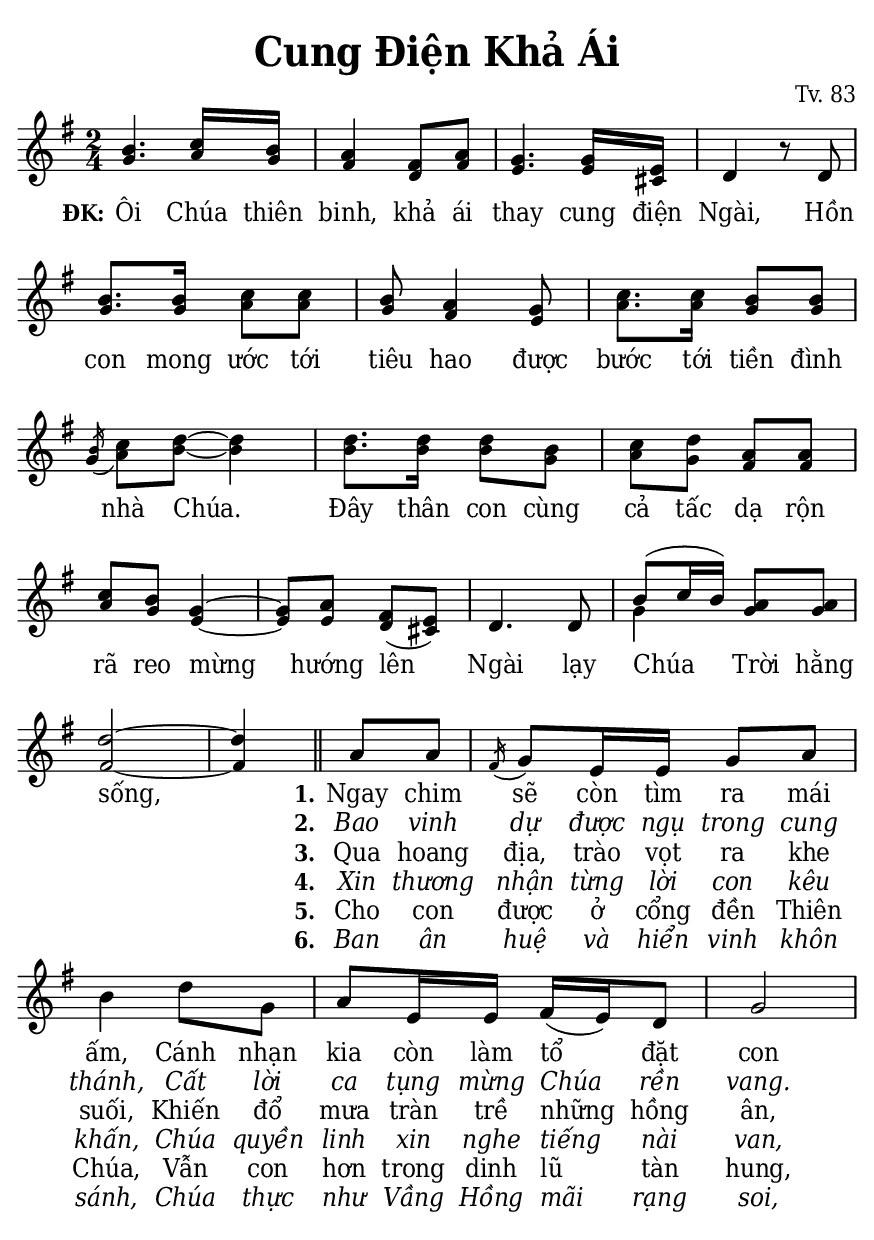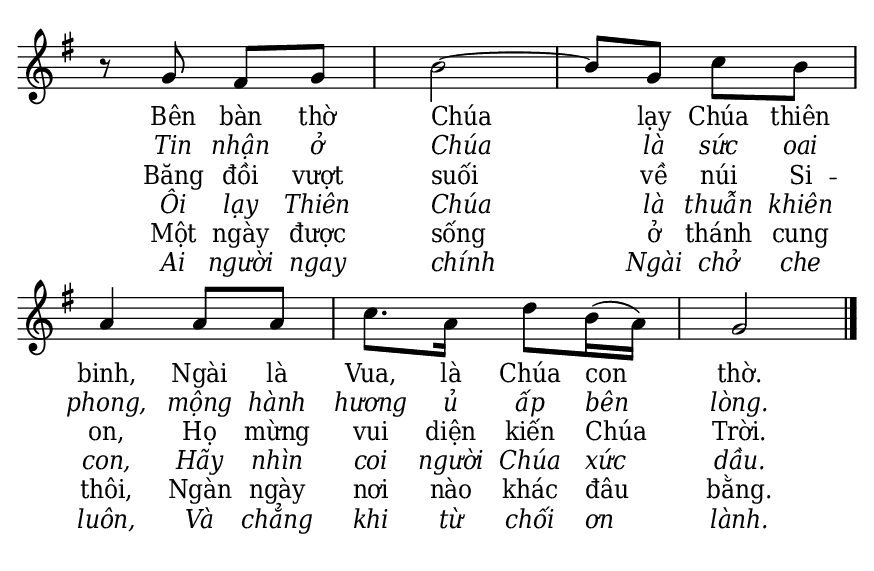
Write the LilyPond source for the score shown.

% Cài đặt chung\
\version "2.22.1"
\include "english.ly"

\header {
  title = \markup { \fontsize #1 "Cung Điện Khả Ái" }
  composer = "Tv. 83"
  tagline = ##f
}

% Nhạc phiên khúc
nhacPhienKhucSop = \relative c'' {
  b4. c16 b |
  a4 fs8 a |
  g4. g16 e |
  d4 r8 d |
  b'8. b16 c8 c |
  b a4 g8 |
  c8. c16 b8 b |
  \slashedGrace { b16 ( } c8) d ~ d4 |
  d8. d16 d8 b |
  c d a a |
  c b g4 ~ |
  g8 a fs (e) |
  d4. d8 |
  b' (c16 b) a8 a |
  d2 ~ |
  d4 \bar "||"
  
  a8 a |
  \slashedGrace { fs16 ( } g8) e16 e g8 a |
  b4 d8 g, |
  a e16 e fs (e) d8 |
  g2 |
  r8 g fs g |
  b2 ~ |
  b8 g c b |
  a4 a8 a |
  c8. a16 d8 b16 (a) |
  g2 \bar "|."
}

nhacPhienKhucAlto = \relative c'' {
  g4. a16 g |
  fs4 d8 fs |
  e4. e16 cs |
  d4 r8 d |
  g8. g16 a8 a |
  g fs4 e8 |
  a8. a16 g8 g |
  \slashedGrace { g16 ( } a8) b8 ~ b4 |
  b8. b16 b8 g |
  a g fs fs |
  a g e4 ~ |
  e8 e d (cs) |
  d4. d8 |
  g4 g8 g |
  fs2 ~ |
  fs4
}

% Lời phiên khúc
loiPhienKhucSop = \lyrics {
  \set stanza = "ĐK:"
  Ôi Chúa thiên binh, khả ái thay cung điện Ngài,
  Hồn con mong ước tới tiêu hao
  được bước tới tiền đình nhà Chúa.
  Đây thân con cùng cả tấc dạ
  rộn rã reo mừng hướng lên Ngài
  lạy Chúa Trời hằng sống,
  <<
    {
      \set stanza = "1."
      Ngay chim sẽ còn tìm ra mái ấm,
      Cánh nhạn kia còn làm tổ đặt con
      Bên bàn thờ Chúa lạy Chúa thiên binh,
      Ngài là Vua, là Chúa con thờ.
    }
    \new Lyrics {
	    \set associatedVoice = "beSop"
	    \set stanza = "2."
      \override Lyrics.LyricText.font-shape = #'italic
	    Bao vinh dự được ngụ trong cung thánh,
	    Cất lời ca tụng mừng Chúa rền vang.
	    Tin nhận ở Chúa là sức oai phong,
	    mộng hành hương ủ ấp bên lòng.
    }
    \new Lyrics {
	    \set associatedVoice = "beSop"
	    \set stanza = "3."
	    Qua hoang địa, trào vọt ra khe suối,
	    Khiến đổ mưa tràn trề những hồng ân,
	    Băng đồi vượt suối về núi Si -- on,
	    Họ mừng vui diện kiến Chúa Trời.
    }
    \new Lyrics {
	    \set associatedVoice = "beSop"
	    \set stanza = "4."
      \override Lyrics.LyricText.font-shape = #'italic
	    Xin thương nhận từng lời con kêu khấn,
	    Chúa quyền linh xin nghe tiếng nài van,
	    Ôi lạy Thiên Chúa là thuẫn khiên con,
	    Hãy nhìn coi người Chúa xức dầu.
    }
    \new Lyrics {
	    \set associatedVoice = "beSop"
	    \set stanza = "5."
	    Cho con được ở cổng đền Thiên Chúa,
	    Vẫn con hơn trong dinh lũ tàn hung,
	    Một ngày được sống ở thánh cung thôi,
	    Ngàn ngày nơi nào khác đâu bằng.
    }
    \new Lyrics {
	    \set associatedVoice = "beSop"
	    \set stanza = "6."
      \override Lyrics.LyricText.font-shape = #'italic
	    Ban ân huệ và hiển vinh khôn sánh,
	    Chúa thực như Vầng Hồng mãi rạng soi,
	    Ai người ngay chính Ngài chở che luôn,
	    Và chẳng khi từ chối ơn lành.
    }
  >>
}

% Dàn trang
\paper {
  #(set-paper-size "a5")
  top-margin = 3\mm
  bottom-margin = 3\mm
  left-margin = 3\mm
  right-margin = 3\mm
  indent = #0
  #(define fonts
	 (make-pango-font-tree "Deja Vu Serif Condensed"
	 		       "Deja Vu Serif Condensed"
			       "Deja Vu Serif Condensed"
			       (/ 20 20)))
  print-page-number = ##f
  %page-count = #1
}

TongNhip = {
  \key g \major \time 2/4
  \set Timing.beamExceptions = #'()
  \set Timing.baseMoment = #(ly:make-moment 1/4)
}

% Đổi kích thước nốt cho bè phụ
notBePhu =
#(define-music-function (font-size music) (number? ly:music?)
   (for-some-music
     (lambda (m)
       (if (music-is-of-type? m 'rhythmic-event)
           (begin
             (set! (ly:music-property m 'tweaks)
                   (cons `(font-size . ,font-size)
                         (ly:music-property m 'tweaks)))
             #t)
           #f))
     music)
   music)

\score {
  \new ChoirStaff <<
    \new Staff \with {
        \consists "Merge_rests_engraver"
        printPartCombineTexts = ##f
      }
      <<
      \new Voice \TongNhip \partCombine 
        \nhacPhienKhucSop
        \notBePhu -1 { \nhacPhienKhucAlto }
      \new NullVoice = beSop \nhacPhienKhucSop
      \new Lyrics \lyricsto beSop \loiPhienKhucSop
      >>
  >>
  \layout {
    \override Lyrics.LyricSpace.minimum-distance = #1.5
    \override Score.BarNumber.break-visibility = ##(#f #f #f)
    \override Score.SpacingSpanner.uniform-stretching = ##t
  } 
}
